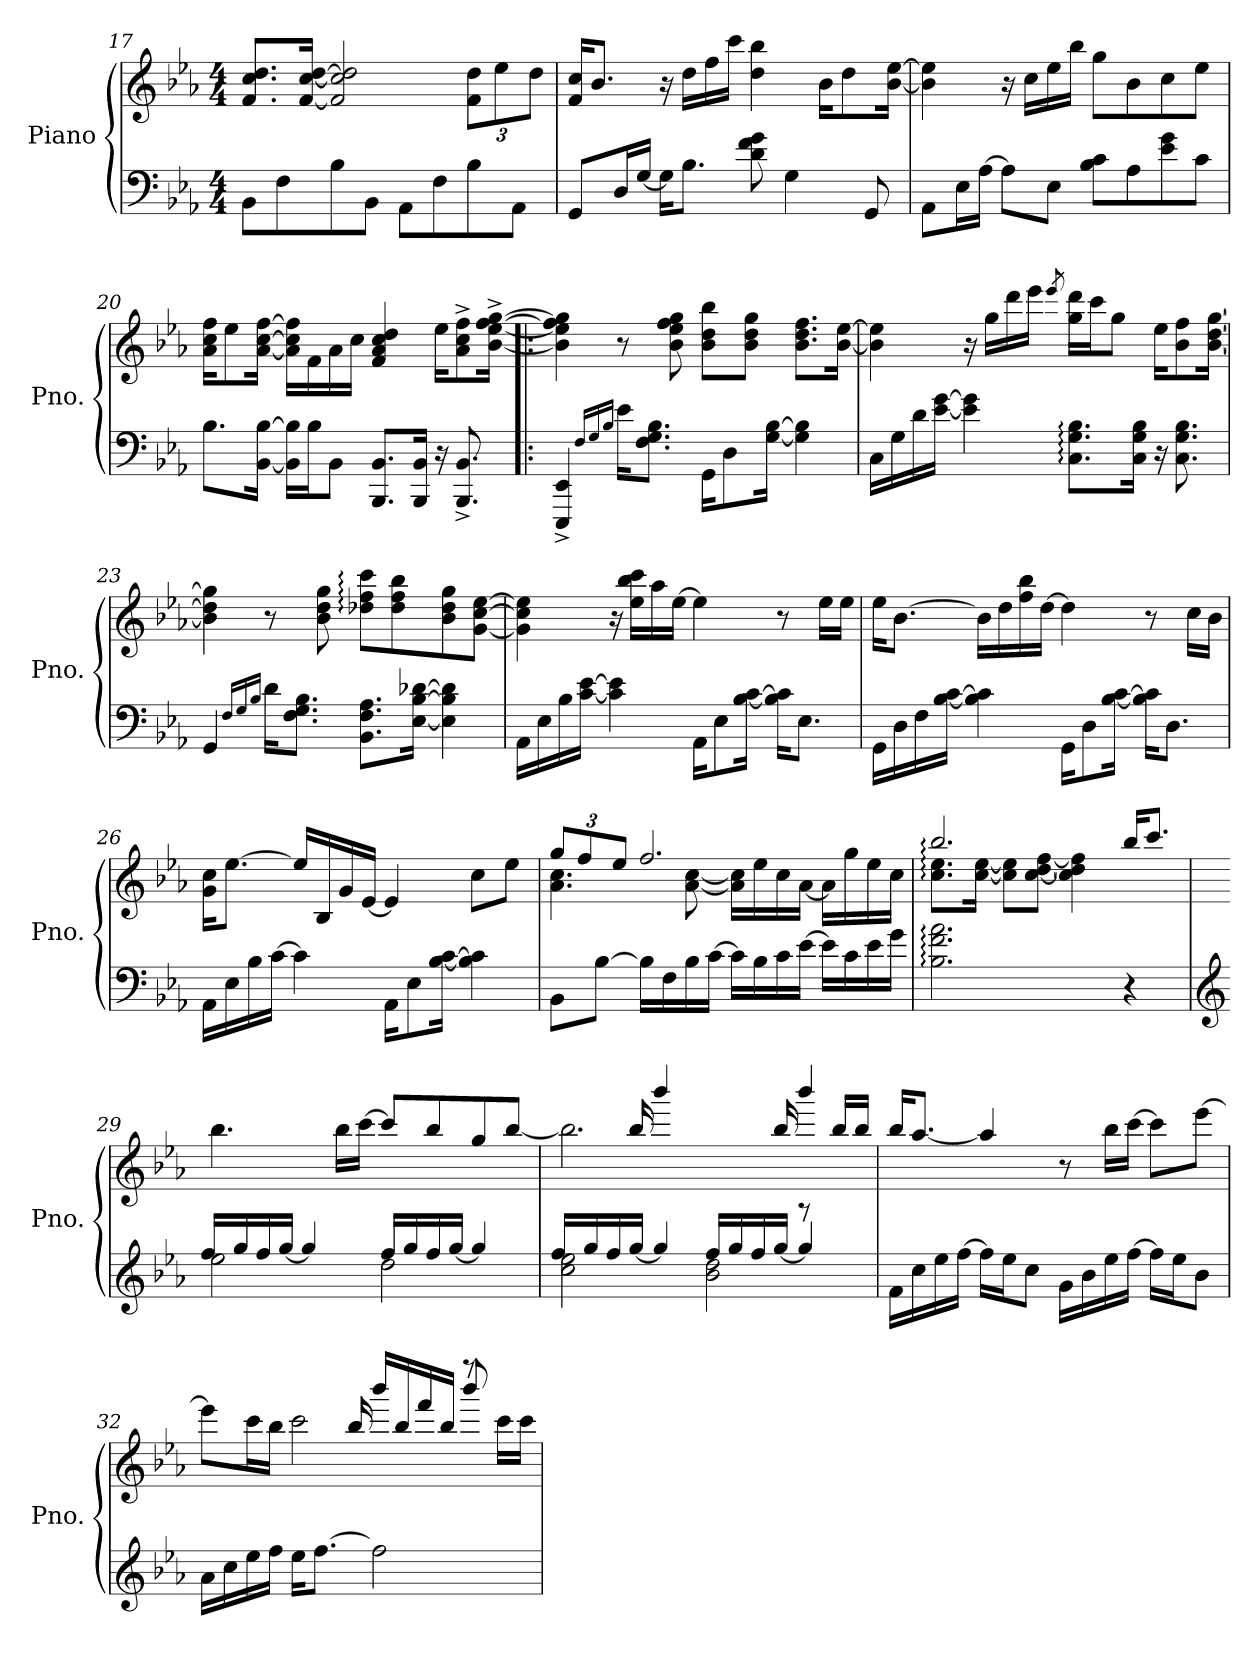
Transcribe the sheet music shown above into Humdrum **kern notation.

**kern	**kern
*part1	*part1
*staff2	*staff1
*I"Piano	*
*I'Pno.	*
!!LO:PB:g=z
*clefF4	*clefG2
*k[b-e-a-]	*k[b-e-a-]
*M4/4	*M4/4
=17	=17
8BB-\L	8.f/ 8.cc/ 8.dd/L
8F\	.
.	[16f/ [16cc/ [16dd/Jk
8B-\	2f/] 2cc/] 2dd/]
8BB-\J	.
8AA-\L	.
8F\	.
*	*Xbrackettup
8B-\	12f\ 12dd\L
.	12ee-\
8AA-\J	.
.	12dd\J
=18	=18
8GG/L	16f/ 16cc/KL
.	8.b-/J
16D/L	.
[16G/JJ	.
16G\KL]	16r
8.B-\J	16dd\LL
.	16ff\
.	16ccc\JJ
8d\ 8f\ 8g\	4dd\ 4bb-\
4G\	.
.	16b-\KL
.	8dd\
8GG/	.
.	[16b-\ [16ee-\Jk
=19	=19
8AA-\L	4b-\] 4ee-\]
16E-\L	.
[16A-\JJ	.
8A-\L]	16r
.	16cc\LL
8E-\J	16ee-\
.	16bb-\JJ
8B-\ 8c\L	8gg\L
8A-\	8b-\
8e-\ 8g\	8cc\
8c\J	8ee-\J
!!LO:LB:g=z
=20	=20
8.B-\L	16a-\ 16cc\ 16ff\KL
.	8ee-\
[16BB-\ [16B-\Jk	[16a-\ [16cc\ [16ff\Jk
16BB-\] 16B-\]LL	16a-\] 16cc\] 16ff\]LL
16B-\J	16f\
8BB-\J	16a-\
.	16cc\JJ
8.BBB-/ 8.BB-/L	4f/ 4a-/ 4cc/ 4dd/
16BBB-/ 16BB-/Jk	.
16r	16ee-\KL
8.BBB-/^ 8.BB-/^	8a-\^ 8cc\^ 8ff\^
.	[16b-\^ [16ee-\^ [16ff\^ [16gg\^Jk
=21!|:	=21!|:
4EEE-/^ 4EE-/^	4b-\] 4ee-\] 4ff\] 4gg\]
16qF/LL	.
16qG/	.
16qB-/JJ	.
16e-\KL	8r
8.F\ 8.G\ 8.B-\J	.
.	8b-\ 8ee-\ 8ff\ 8gg\
16GG\KL	8b-\ 8dd\ 8bb-\L
8D\	.
.	8b-\ 8dd\ 8gg\J
[16G\ [16B-\Jk	.
4G\] 4B-\]	8.b-\ 8.dd\ 8.ff\L
.	[16b-\ [16ee-\Jk
!!LO:LB:g=z
=22	=22
16C\LL	4b-\] 4ee-\]
16G\	.
16d\	.
[16e-\ [16g\JJ	.
4e-\] 4g\]	16r
.	16gg\LL
.	16ddd\
.	16eee-\JJ
.	8qeee-/
8.C\: 8.G\: 8.B-\:L	16gg\ 16ddd\LL
.	16ccc\J
.	8gg\J
16C\ 16G\ 16B-\Jk	.
16r	16ee-\KL
8.C\ 8.G\ 8.B-\	8b-\ 8ff\
.	[16b-\ [16dd\ [16gg\Jk
=23	=23
4GG/	4b-\] 4dd\] 4gg\]
16qF/LL	.
16qG/	.
16qB-/JJ	.
16d\KL	8r
8.F\ 8.G\ 8.B-\J	.
.	8b-\ 8dd\ 8gg\
8.BB-\ 8.F\ 8.A-\L	8dd-X\: 8ff\: 8ccc\:L
.	8dd-\ 8ff\ 8bb-\
[16E-\ [16B-\ [16d-X\Jk	.
4E-\] 4B-\] 4d-\]	8b-\ 8dd-\ 8gg\
.	[8g\ [8cc\ [8ee-\J
!!LO:LB:g=z
=24	=24
16AA-\LL	4g\] 4cc\] 4ee-\]
16E-\	.
16B-\	.
[16c\ [16e-\JJ	.
4c\] 4e-\]	16r
.	16ee-\ 16bb-\ 16ccc\LL
.	16aa-\
.	[16ee-\JJ
16AA-\KL	4ee-\]
8E-\	.
[16B-\ [16c\Jk	.
16B-\] 16c\]KL	8r
8.E-\J	.
.	16ee-\LL
.	16ee-\JJ
=25	=25
16GG\LL	16ee-\KL
16D\	[8.b-\J
16F\	.
[16B-\ [16c\JJ	.
4B-\] 4c\]	16b-\LL]
.	16dd\
.	16ff\ 16bb-\
.	[16dd\JJ
16GG\KL	4dd\]
8D\	.
[16B-\ [16c\Jk	.
16B-\] 16c\]KL	8r
8.D\J	.
.	16cc\LL
.	16b-\JJ
!!LO:LB:g=z
=26	=26
16AA-\LL	16g\ 16cc\KL
16E-\	[8.ee-\J
16B-\	.
[16c\JJ	.
4c\]	16ee-/LL]
.	16B-/
.	16g/
.	[16e-/JJ
16AA-\KL	4e-/]
8E-\	.
[16B-\ [16c\Jk	.
4B-\] 4c\]	8cc\L
.	8ee-\J
=27	=27
*	*^
8BB-\L	12gg/L	4.a-\ 4.cc\
.	12ff/	.
[8B-\J	.	.
.	12ee-/J	.
16B-\LL]	2.ff/	.
16F\	.	.
16B-\	.	[8a-\ [8cc\
[16c\JJ	.	.
16c\LL]	.	16a-\] 16cc\]LL
16B-\	.	16ee-\
16c\	.	16cc\
[16e-\JJ	.	[16a-\JJ
16e-\LL]	.	16a-\LL]
16c\	.	16gg\
16e-\	.	16ee-\
16g\JJ	.	16cc\JJ
=28	=28	=28
2.B-\: 2.f\: 2.a-\:	2.bb-:/	8.cc\: 8.ee-\:L
.	.	[16cc\ [16ee-\Jk
.	.	8cc\] 8ee-\]L
.	.	[8cc\ [8dd\ [8ff\J
.	.	4cc\] 4dd\] 4ff\]
4r	16bb-/KL	4ryy
.	8.ccc/J	.
*	*v	*v
!!LO:LB:g=z
=29	=29
*clefG2	*
*^	*
2ee-\	16ff/LL	4.bb-\
.	16gg/	.
.	16ff/	.
.	[16gg/JJ	.
.	4gg/]	.
.	.	16bb-\LL
.	.	[16ccc\JJ
2dd\	16ff/LL	8ccc/L]
.	16gg/	.
.	16ff/	8bb-/
.	[16gg/JJ	.
.	4gg/]	8gg/
.	.	[8bb-/J
=30	=30	=30
*	*	*^
2cc\ 2ee-\	16ff/LL	2.bb-\]	8.ryy
.	16gg/	.	.
.	16ff/	.	.
.	[16gg/JJ	.	16bb-/
.	4gg/]	.	4bbb-/
2b-\ 2dd\	16ff/LL	.	8.ryy
.	16gg/	.	.
.	16ff/	.	.
.	[16gg/JJ	.	16bb-/
.	4gg/]	8rA	4bbb-/
.	.	16bb-/LL	.
.	.	16bb-/JJ	.
*v	*v	*	*
*	*v	*v
=31	=31
16f\LL	16bb-/KL
16cc\	[8.aa-/J
16ee-\	.
[16ff\JJ	.
16ff\LL]	4aa-/]
16ee-\J	.
8cc\J	.
16g\LL	8r
16b-\	.
16ee-\	16bb-\LL
[16ff\JJ	[16ccc\JJ
16ff\LL]	8ccc\L]
16ee-\J	.
8b-\J	[8eee-\J
!!LO:PB:g=z
=32	=32
*	*^
16a-\LL	8eee-\L]	4..ryy
16cc\	.	.
16ee-\	16ccc\L	.
16ff\JJ	16bb-\JJ	.
16ee-\KL	2ccc\	.
[8.ff\J	.	.
.	.	16bb-/
2ff\]	.	16bbb-/LL
.	.	16bb-/
.	.	16fff/
.	.	16bb-/JJ
.	8r	8bbb-/
.	16ccc\LL	8ryy
.	16ccc\JJ	.
*	*v	*v
=	=
*-	*-
